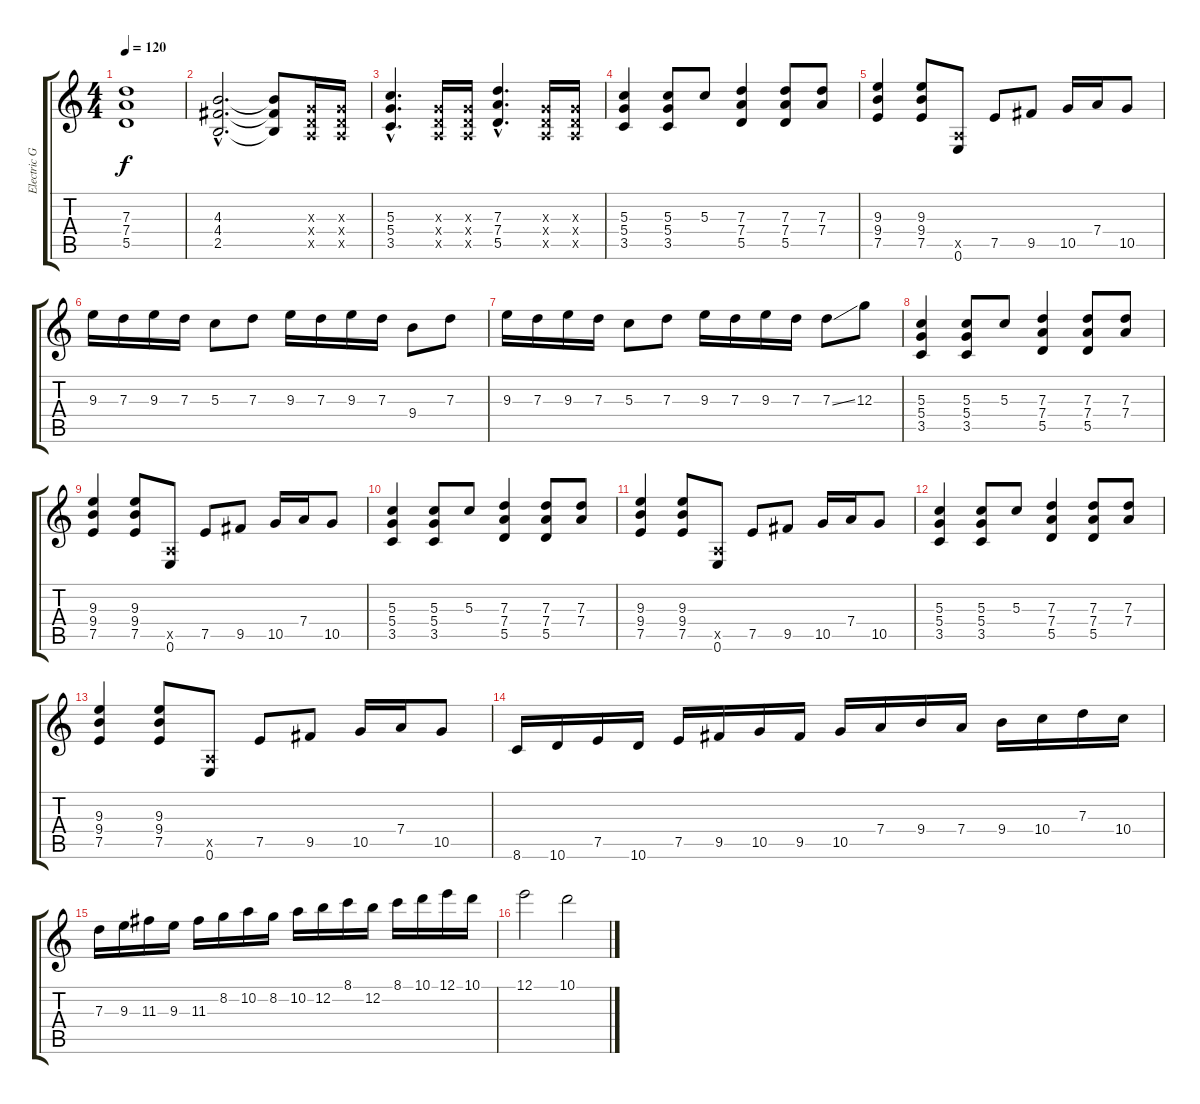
\track ("Electric Guitar 2" "Electric G") {instrument overdrivenguitar}
\staff {score tabs}
\tuning (E4 B3 G3 D3 A2 E2) {hide}
\ts (4 4)
\tempo 120
\clef g2
\ks c
(7.3 7.4 5.5).1{dy f} |
(4.3{hac} 4.4{hac} 2.5{hac}).2{d} (4.3{t} 4.4{t} 2.5{t}).8 (0.3{x} 0.4{x} 0.5{x}).16 (0.3{x} 0.4{x} 0.5{x}).16 |
(5.3{hac} 5.4{hac} 3.5{hac}).4{d} (0.3{x} 0.4{x} 0.5{x}).16 (0.3{x} 0.4{x} 0.5{x}).16 (7.3{hac} 7.4{hac} 5.5{hac}).4{d} (0.3{x} 0.4{x} 0.5{x}).16 (0.3{x} 0.4{x} 0.5{x}).16 |
(5.3 5.4 3.5).4 (5.3 5.4 3.5).8 5.3.8 (7.3 7.4 5.5).4 (7.3 7.4 5.5).8 (7.3 7.4).8 |
(9.3 9.4 7.5).4 (9.3 9.4 7.5).8 (0.5{x} 0.6).8 7.5.8 9.5.8 10.5.16 7.4.16 10.5.8 |
9.3.16 7.3.16 9.3.16 7.3.16 5.3.8 7.3.8 9.3.16 7.3.16 9.3.16 7.3.16 9.4.8 7.3.8 |
9.3.16 7.3.16 9.3.16 7.3.16 5.3.8 7.3.8 9.3.16 7.3.16 9.3.16 7.3.16 7.3{ss}.8 12.3.8 |
(5.3 5.4 3.5).4 (5.3 5.4 3.5).8 5.3.8 (7.3 7.4 5.5).4 (7.3 7.4 5.5).8 (7.3 7.4).8 |
(9.3 9.4 7.5).4 (9.3 9.4 7.5).8 (0.5{x} 0.6).8 7.5.8 9.5.8 10.5.16 7.4.16 10.5.8 |
(5.3 5.4 3.5).4 (5.3 5.4 3.5).8 5.3.8 (7.3 7.4 5.5).4 (7.3 7.4 5.5).8 (7.3 7.4).8 |
(9.3 9.4 7.5).4 (9.3 9.4 7.5).8 (0.5{x} 0.6).8 7.5.8 9.5.8 10.5.16 7.4.16 10.5.8 |
(5.3 5.4 3.5).4 (5.3 5.4 3.5).8 5.3.8 (7.3 7.4 5.5).4 (7.3 7.4 5.5).8 (7.3 7.4).8 |
(9.3 9.4 7.5).4 (9.3 9.4 7.5).8 (0.5{x} 0.6).8 7.5.8 9.5.8 10.5.16 7.4.16 10.5.8 |
8.6.16 10.6.16 7.5.16 10.6.16 7.5.16 9.5.16 10.5.16 9.5.16 10.5.16 7.4.16 9.4.16 7.4.16 9.4.16 10.4.16 7.3.16 10.4.16 |
7.3.16 9.3.16 11.3.16 9.3.16 11.3.16 8.2.16 10.2.16 8.2.16 10.2.16 12.2.16 8.1.16 12.2.16 8.1.16 10.1.16 12.1.16 10.1.16 |
12.1.2 10.1.2
